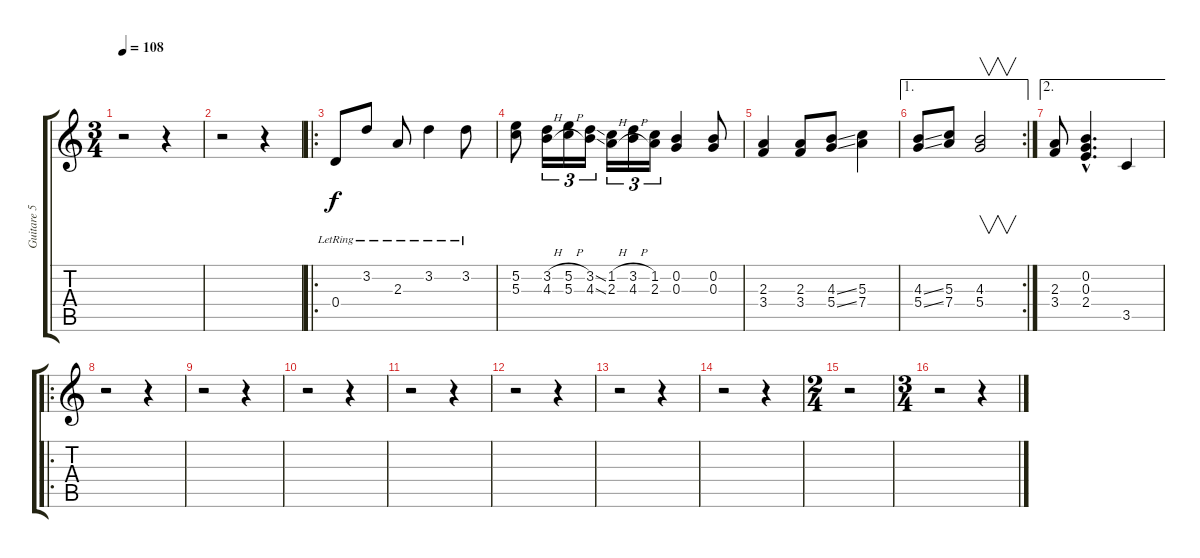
\track ("Guitare 5" "Guitare 5") {instrument acousticguitarsteel}
\staff {score tabs}
\tuning (E4 B3 G3 D3 A2 E2) {hide}
\ts (3 4)
\tempo 108
\clef g2
\ks c
r.2{dy f} r.4 |
r.2 r.4 |
\ro
0.4{lr}.8 3.2{lr}.8 2.3{lr}.8 3.2{lr}.4 3.2{lr}.8 |
(5.2 5.3).8 (3.2{h} 4.3{h}).16{tu (3 2)} (5.2{h} 5.3{h}).16{tu (3 2)} (3.2{ss} 4.3{ss}).16{tu (3 2)} (1.2{h} 2.3{h}).16{tu (3 2)} (3.2{h} 4.3{h}).16{tu (3 2)} (1.2 2.3).16{tu (3 2)} (0.2 0.3).4 (0.2 0.3).8 |
(2.3 3.4).4 (2.3 3.4).8 (4.3{ss} 5.4{ss}).8 (5.3 7.4).4 |
\ae 1
\rc 2
(4.3{ss} 5.4{ss}).8 (5.3 7.4).8 (4.3 5.4).2{v} |
\ae 2
(2.3 3.4).8 (0.2{hac} 0.3{hac} 2.4{hac}).4{d} 3.5.4 |
\ro
r.2 r.4 |
r.2 r.4 |
r.2 r.4 |
r.2 r.4 |
r.2 r.4 |
r.2 r.4 |
r.2 r.4 |
\ts (2 4)
r.2 |
\ts (3 4)
r.2 r.4
